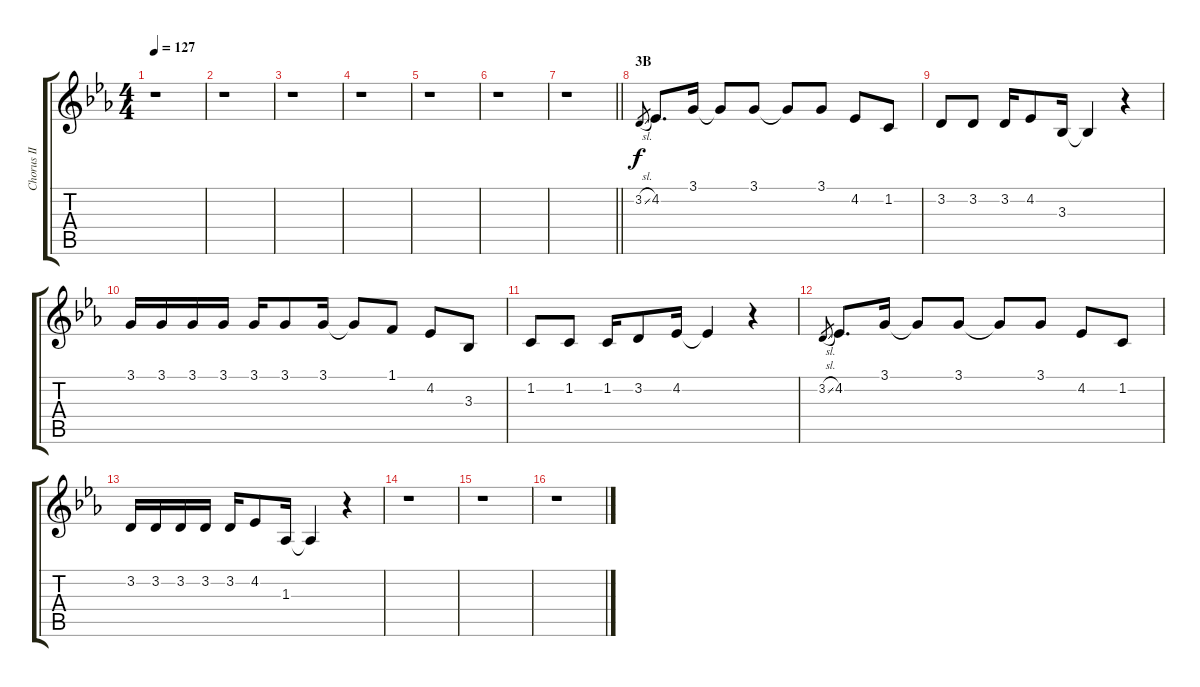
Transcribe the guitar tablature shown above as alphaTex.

\track ("Chorus II" "Chorus II") {instrument voiceoohs}
\staff {score tabs}
\tuning (E4 B3 G3 D3 A2 E2) {hide}
\ts (4 4)
\tempo 127
\clef g2
\ks eb
r.1{dy f} |
r.1 |
r.1 |
r.1 |
r.1 |
r.1 |
\barLineRight lightlight
r.1 |
\section ("" "3B")
3.2{sl}.8{gr} 4.2.8{d} 3.1.16 3.1{t}.8 3.1.8 3.1{t}.8 3.1.8 4.2.8 1.2.8 |
3.2.8 3.2.8 3.2.16 4.2.8 3.3.16 3.3{t}.4 r.4 |
3.1.16 3.1.16 3.1.16 3.1.16 3.1.16 3.1.8 3.1.16 3.1{t}.8 1.1.8 4.2.8 3.3.8 |
1.2.8 1.2.8 1.2.16 3.2.8 4.2.16 4.2{t}.4 r.4 |
3.2{sl}.8{gr} 4.2.8{d} 3.1.16 3.1{t}.8 3.1.8 3.1{t}.8 3.1.8 4.2.8 1.2.8 |
3.2.16 3.2.16 3.2.16 3.2.16 3.2.16 4.2.8 1.3.16 1.3{t}.4 r.4 |
r.1 |
r.1 |
r.1
